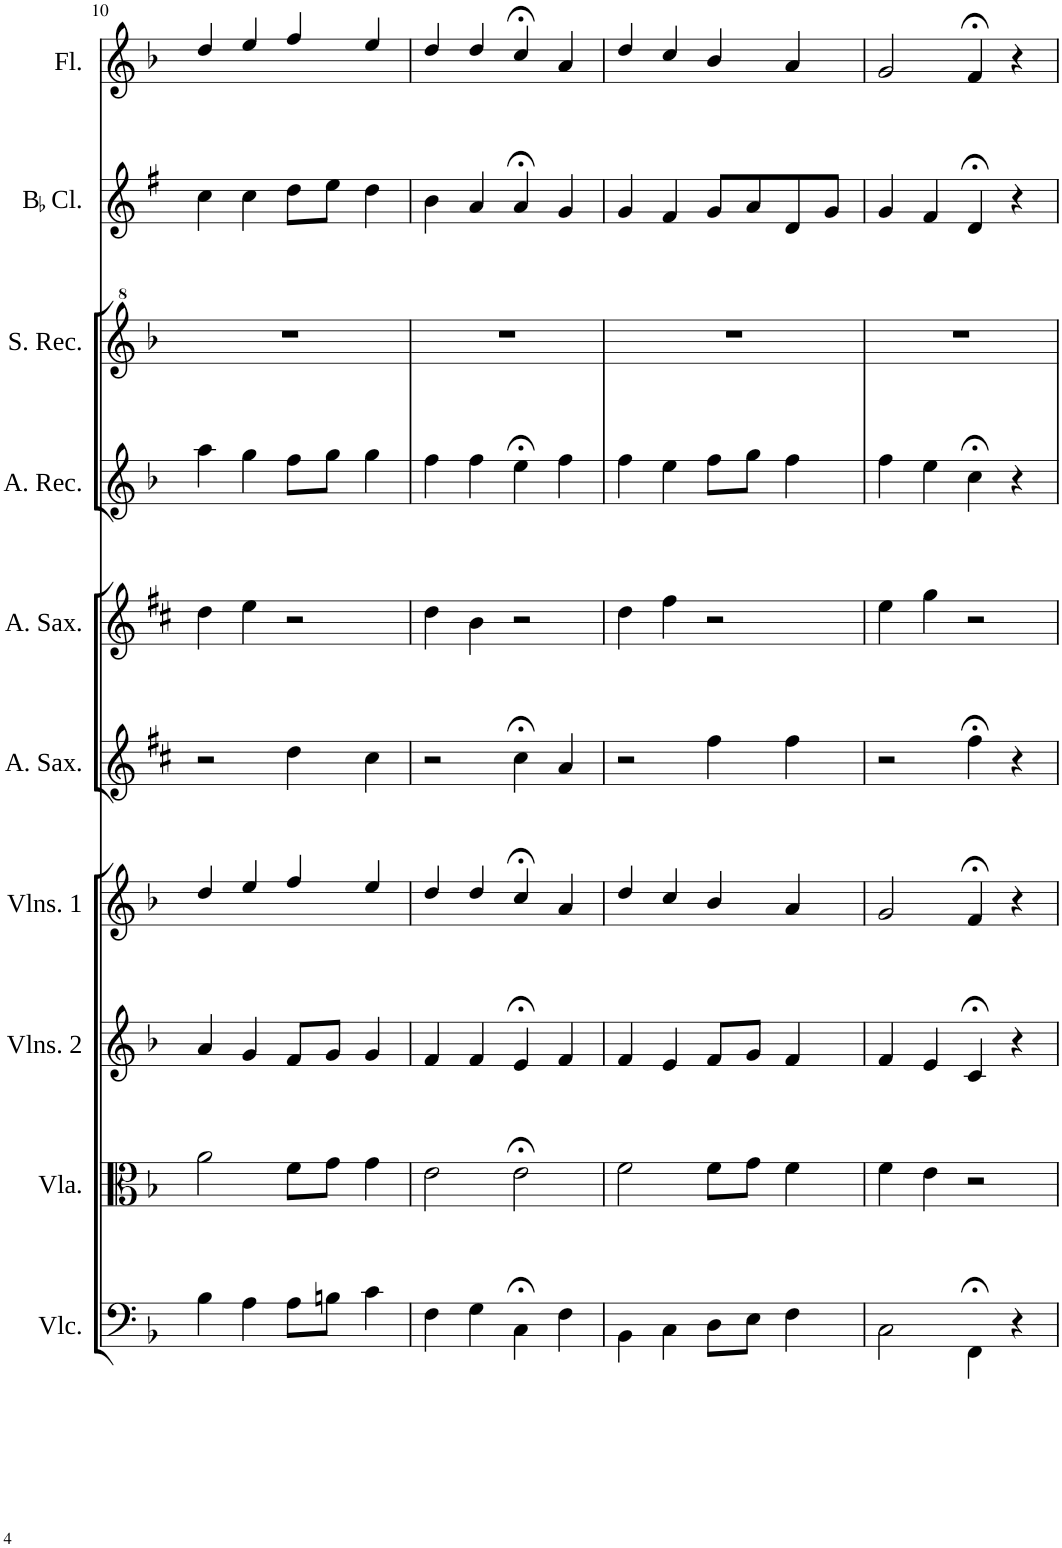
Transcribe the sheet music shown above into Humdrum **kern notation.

**kern	**kern	**kern	**kern	**kern	**kern	**kern	**kern	**kern	**kern
*part10	*part9	*part8	*part7	*part6	*part5	*part4	*part3	*part2	*part1
*staff10	*staff9	*staff8	*staff7	*staff6	*staff5	*staff4	*staff3	*staff2	*staff1
*I"Violoncello	*I"Viola	*I"Violins 2	*I"Violins 1	*I"Alto Saxophone	*I"Alto Saxophone	*I"Alto Recorder	*I"Soprano Recorder	*I"BaccidentalFlat Clarinet	*I"Flute
*I'Vlc.	*I'Vla.	*I'Vlns. 2	*I'Vlns. 1	*I'A. Sax.	*I'A. Sax.	*I'A. Rec.	*I'S. Rec.	*I'BaccidentalFlat Cl.	*I'Fl.
!!LO:PB:g=z
*clefF4	*clefC3	*clefG2	*clefG2	*clefG2	*clefG2	*clefG2	*clefG^2	*clefG2	*clefG2
*	*	*	*	*Trd5c9	*Trd5c9	*	*	*Trd1c2	*
*k[b-]	*k[b-]	*k[b-]	*k[b-]	*k[f#c#]	*k[f#c#]	*k[b-]	*k[b-]	*k[f#]	*k[b-]
*M4/4	*M4/4	*M4/4	*M4/4	*M4/4	*M4/4	*M4/4	*M4/4	*M4/4	*M4/4
=10	=10	=10	=10	=10	=10	=10	=10	=10	=10
4B-\	2a\	4a/	4dd/	2r	4dd\	4aa\	1r	4cc\	4dd/
4A\	.	4g/	4ee/	.	4ee\	4gg\	.	4cc\	4ee/
8A\L	8f\L	8f/L	4ff/	4dd\	2r	8ff\L	.	8dd\L	4ff/
8Bn\J	8g\J	8g/J	.	.	.	8gg\J	.	8ee\J	.
4c\	4g\	4g/	4ee/	4cc#\	.	4gg\	.	4dd\	4ee/
=11	=11	=11	=11	=11	=11	=11	=11	=11	=11
4F\	2e\	4f/	4dd/	2r	4dd\	4ff\	1r	4b\	4dd/
4G\	.	4f/	4dd/	.	4b\	4ff\	.	4a/	4dd/
4C;<\	2e;<\	4e;</	4cc;</	4cc#;<\	2r	4ee;<\	.	4a;</	4cc;</
4F\	.	4f/	4a/	4a/	.	4ff\	.	4g/	4a/
=12	=12	=12	=12	=12	=12	=12	=12	=12	=12
4BB-\	2f\	4f/	4dd/	2r	4dd\	4ff\	1r	4g/	4dd/
4C\	.	4e/	4cc/	.	4ff#\	4ee\	.	4f#/	4cc/
8D\L	8f\L	8f/L	4b-/	4ff#\	2r	8ff\L	.	8g/L	4b-/
8E\J	8g\J	8g/J	.	.	.	8gg\J	.	8a/	.
4F\	4f\	4f/	4a/	4ff#\	.	4ff\	.	8d/	4a/
.	.	.	.	.	.	.	.	8g/J	.
=13	=13	=13	=13	=13	=13	=13	=13	=13	=13
2C\	4f\	4f/	2g/	2r	4ee\	4ff\	1r	4g/	2g/
.	4e\	4e/	.	.	4gg\	4ee\	.	4f#/	.
4FF;<\	2r	4c;</	4f;</	4ff#;<\	2r	4cc;<\	.	4d;</	4f;</
4r	.	4r	4r	4r	.	4r	.	4r	4r
=	=	=	=	=	=	=	=	=	=
*-	*-	*-	*-	*-	*-	*-	*-	*-	*-
